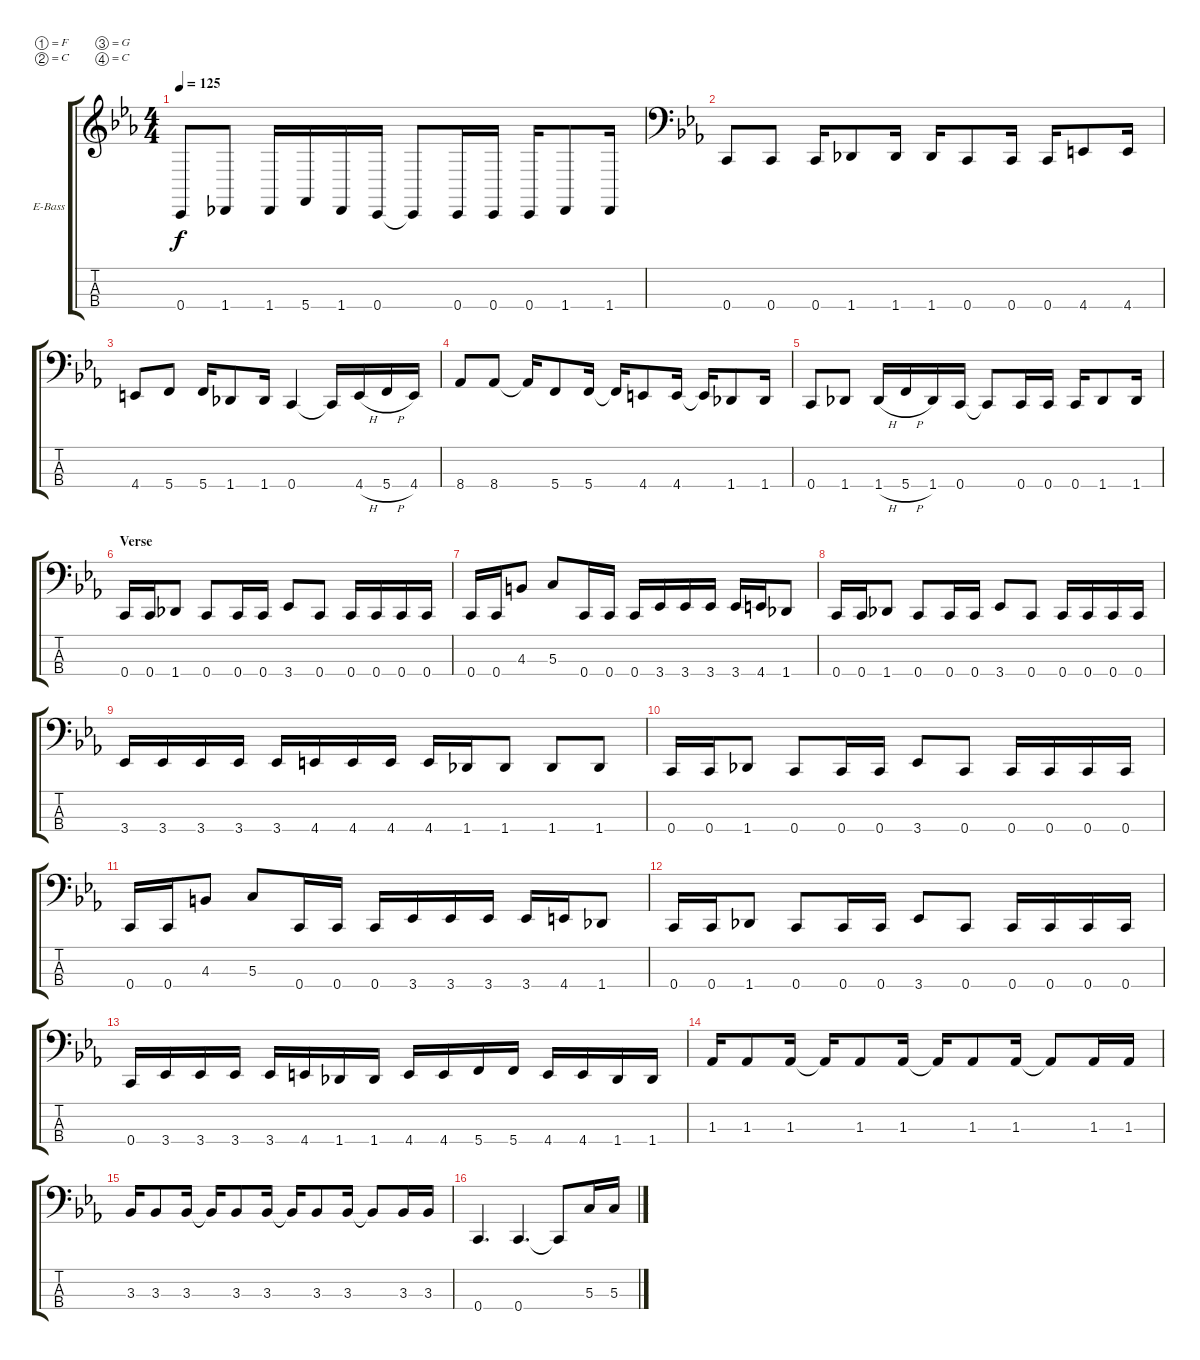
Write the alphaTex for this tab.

\bracketExtendMode groupsimilarinstruments
\firstSystemTrackNameOrientation horizontal
\otherSystemsTrackNameOrientation horizontal
\track ("Electric Bass" "E-Bass") {instrument electricbassfinger}
\staff {score tabs}
\tuning (F2 C2 G1 C1)
\ts (4 4)
\tempo 125
\clef g2
\ks cminor
0.4.8{dy f} 1.4.8 1.4.16 5.4.16 1.4.16 0.4.16 0.4{t}.8 0.4.16 0.4.16 0.4.16 1.4.8 1.4.16 |
\clef f4
0.4.8 0.4.8 0.4.16 1.4.8 1.4.16 1.4.16 0.4.8 0.4.16 0.4.16 4.4.8 4.4.16 |
4.4.8 5.4.8 5.4.16 1.4.8 1.4.16 0.4.4 0.4{t}.16 4.4{h}.16 5.4{h}.16 4.4.16 |
8.4.8 8.4.8 8.4{t}.16 5.4.8 5.4.16 5.4{t}.16 4.4.8 4.4.16 4.4{t}.16 1.4.8 1.4.16 |
0.4.8 1.4.8 1.4{h}.16 5.4{h}.16 1.4.16 0.4.16 0.4{t}.8 0.4.16 0.4.16 0.4.16 1.4.8 1.4.16 |
\section ("" "Verse")
0.4.16 0.4.16 1.4.8 0.4.8 0.4.16 0.4.16 3.4.8 0.4.8 0.4.16 0.4.16 0.4.16 0.4.16 |
0.4.16 0.4.16 4.3.8 5.3.8 0.4.16 0.4.16 0.4.16 3.4.16 3.4.16 3.4.16 3.4.16 4.4.16 1.4.8 |
0.4.16 0.4.16 1.4.8 0.4.8 0.4.16 0.4.16 3.4.8 0.4.8 0.4.16 0.4.16 0.4.16 0.4.16 |
3.4.16 3.4.16 3.4.16 3.4.16 3.4.16 4.4.16 4.4.16 4.4.16 4.4.16 1.4.16 1.4.8 1.4.8 1.4.8 |
0.4.16 0.4.16 1.4.8 0.4.8 0.4.16 0.4.16 3.4.8 0.4.8 0.4.16 0.4.16 0.4.16 0.4.16 |
0.4.16 0.4.16 4.3.8 5.3.8 0.4.16 0.4.16 0.4.16 3.4.16 3.4.16 3.4.16 3.4.16 4.4.16 1.4.8 |
0.4.16 0.4.16 1.4.8 0.4.8 0.4.16 0.4.16 3.4.8 0.4.8 0.4.16 0.4.16 0.4.16 0.4.16 |
0.4.16 3.4.16 3.4.16 3.4.16 3.4.16 4.4.16 1.4.16 1.4.16 4.4.16 4.4.16 5.4.16 5.4.16 4.4.16 4.4.16 1.4.16 1.4.16 |
1.3.16 1.3.8 1.3.16 1.3{t}.16 1.3.8 1.3.16 1.3{t}.16 1.3.8 1.3.16 1.3{t}.8 1.3.16 1.3.16 |
3.3.16 3.3.8 3.3.16 3.3{t}.16 3.3.8 3.3.16 3.3{t}.16 3.3.8 3.3.16 3.3{t}.8 3.3.16 3.3.16 |
0.4.4{d} 0.4.4{d} 0.4{t}.8 5.3.16 5.3.16
